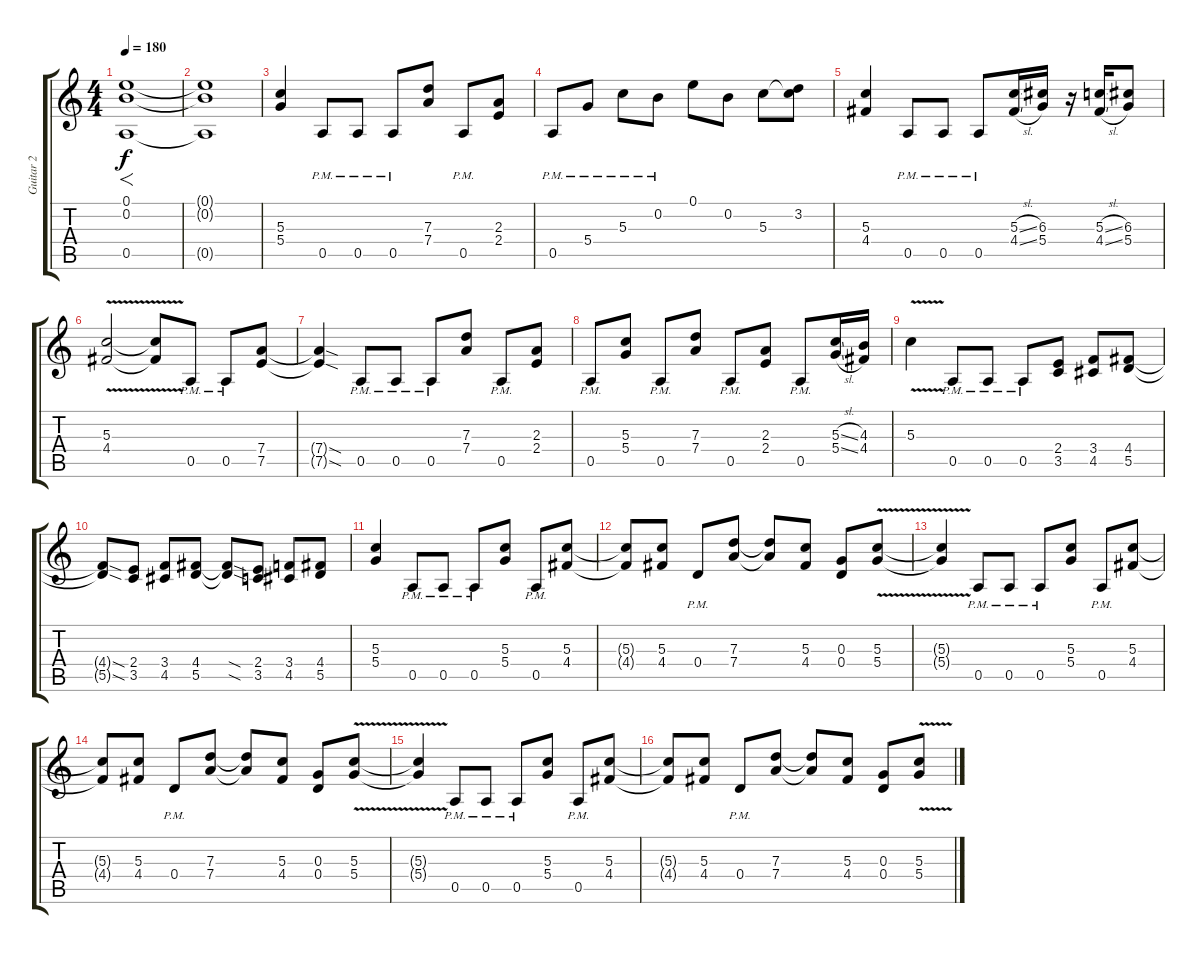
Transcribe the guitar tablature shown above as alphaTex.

\track ("Guitar 2" "Guitar 2") {instrument overdrivenguitar}
\staff {score tabs}
\tuning (E4 B3 G3 D3 A2 E2) {hide}
\ts (4 4)
\tempo 180
\clef g2
\ks c
(0.1 0.2 0.5).1{f dy f instrument overdrivenguitar} |
(0.1{t} 0.2{t} 0.5{t}).1 |
(5.3 5.4).4 0.5{pm}.8 0.5{pm}.8 0.5{pm}.8 (7.3 7.4).8 0.5{pm}.8 (2.3 2.4).8 |
0.5{pm}.8 5.4{pm}.8 5.3{pm}.8 0.2{pm}.8 0.1.8 0.2.8 5.3.8 (3.2 5.3{t}).8 |
(5.3 4.4).4 0.5{pm}.8 0.5{pm}.8 0.5{pm}.8 (5.3{sl} 4.4{sl}).16 (6.3 5.4).16 r.16 (5.3{sl} 4.4{sl}).16 (6.3 5.4).8 |
(5.3{v} 4.4{v}).2 (5.3{t} 4.4{t}).8 0.5{pm}.8 0.5{pm}.8 (7.4 7.5).8 |
(7.4{sod t} 7.5{sod t}).4 0.5{pm}.8 0.5{pm}.8 0.5{pm}.8 (7.3 7.4).8 0.5{pm}.8 (2.3 2.4).8 |
0.5{pm}.8 (5.3 5.4).8 0.5{pm}.8 (7.3 7.4).8 0.5{pm}.8 (2.3 2.4).8 0.5{pm}.8 (5.3{sl} 5.4{sl}).16 (4.3 4.4).16 |
5.3{v}.4 0.5{pm}.8 0.5{pm}.8 0.5{pm}.8 (2.4 3.5).8 (3.4 4.5).8 (4.4 5.5).8 |
(4.4{sod t} 5.5{sod t}).8 (2.4 3.5).8 (3.4 4.5).8 (4.4 5.5).8 (4.4{sod t} 5.5{sod t}).8 (2.4 3.5).8 (3.4 4.5).8 (4.4 5.5).8 |
(5.3 5.4).4 0.5{pm}.8 0.5{pm}.8 0.5{pm}.8 (5.3 5.4).8 0.5{pm}.8 (5.3 4.4).8 |
(5.3{t} 4.4{t}).8 (5.3 4.4).8 0.4{pm}.8 (7.3 7.4).8 (7.3{t} 7.4{t}).8 (5.3 4.4).8 (0.3 0.4).8 (5.3{v} 5.4{v}).8 |
(5.3{t} 5.4{t}).4 0.5{pm}.8 0.5{pm}.8 0.5{pm}.8 (5.3 5.4).8 0.5{pm}.8 (5.3 4.4).8 |
(5.3{t} 4.4{t}).8 (5.3 4.4).8 0.4{pm}.8 (7.3 7.4).8 (7.3{t} 7.4{t}).8 (5.3 4.4).8 (0.3 0.4).8 (5.3{v} 5.4{v}).8 |
(5.3{t} 5.4{t}).4 0.5{pm}.8 0.5{pm}.8 0.5{pm}.8 (5.3 5.4).8 0.5{pm}.8 (5.3 4.4).8 |
(5.3{t} 4.4{t}).8 (5.3 4.4).8 0.4{pm}.8 (7.3 7.4).8 (7.3{t} 7.4{t}).8 (5.3 4.4).8 (0.3 0.4).8 (5.3{v} 5.4{v}).8
